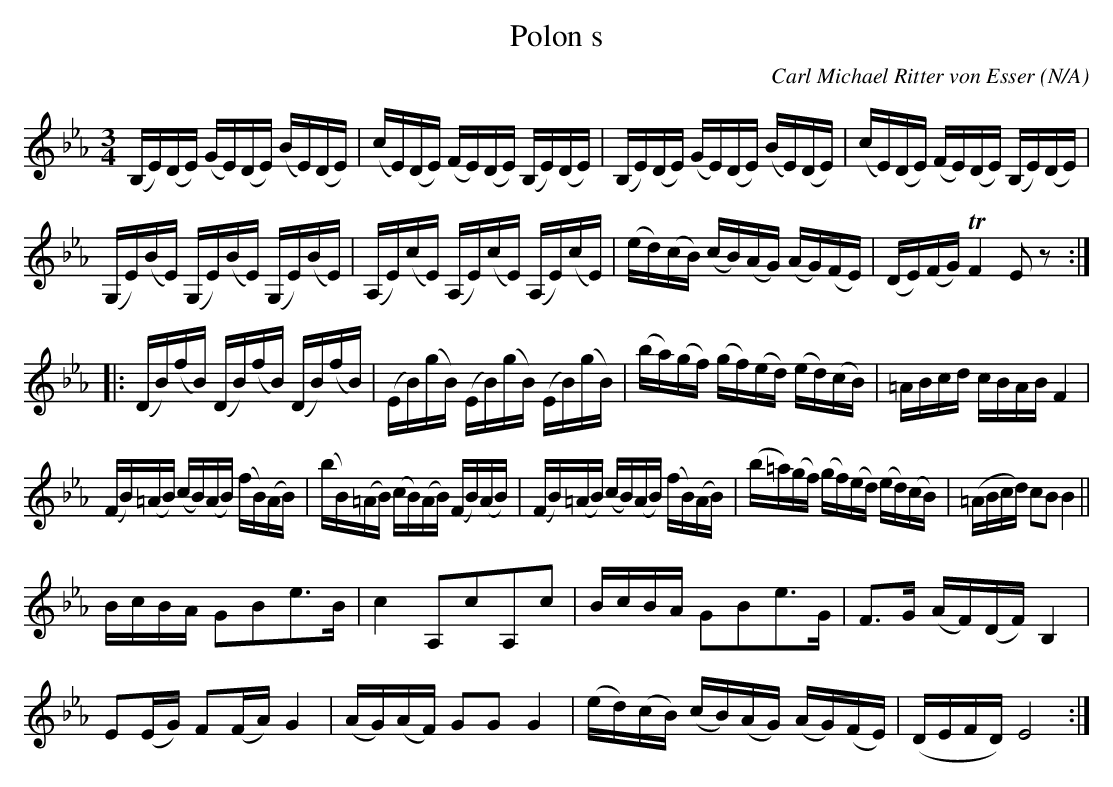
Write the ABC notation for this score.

X:1
T:Polon s
C:Carl Michael Ritter von Esser
O:N/A
M:3/4
L:1/16
K:Eb
 (B,E)(DE) (GE)(DE) (BE)(DE) |(cE)(DE) (FE)(DE) (B,E)(DE) | (B,E)(DE) (GE)(DE) (BE)(DE) |(cE)(DE) (FE)(DE) (B,E)(DE)|
(G,E)(BE) (G,E)(BE) (G,E)(BE)| (A,E)(cE) (A,E)(cE) (A,E)(cE)| (ed)(cB) (cB)(AG) (AG)(FE)| (DE)(FG)TF4 E2z2  :|
|:(DB)(fB) (DB)(fB) (DB)(fB)| (EB)(gB) (EB)(gB) (EB)(gB)|(ba)(gf) (gf)(ed) (ed)(cB)| =ABcd cBAB F4|
(FB)(=AB) (cB)(AB) (fB)(AB)| (bB)(=AB) (cB)(AB) (FB)(AB)| (FB)(=AB) (cB)(AB) (fB)(AB)| (b=a)(gf) (gf)(ed) (ed)(cB)| (=ABcd) c2B2B4||
BcBA G2B2e3B| c4 A,2c2A,2c2| BcBA G2B2e3G| F3G (AF)(DF) B,4|
E2(EG) F2(FA) G4| (AG)(AF) G2G2 G4 | (ed)(cB) (cB)(AG) (AG)(FE)|(DEFD)E8:|
